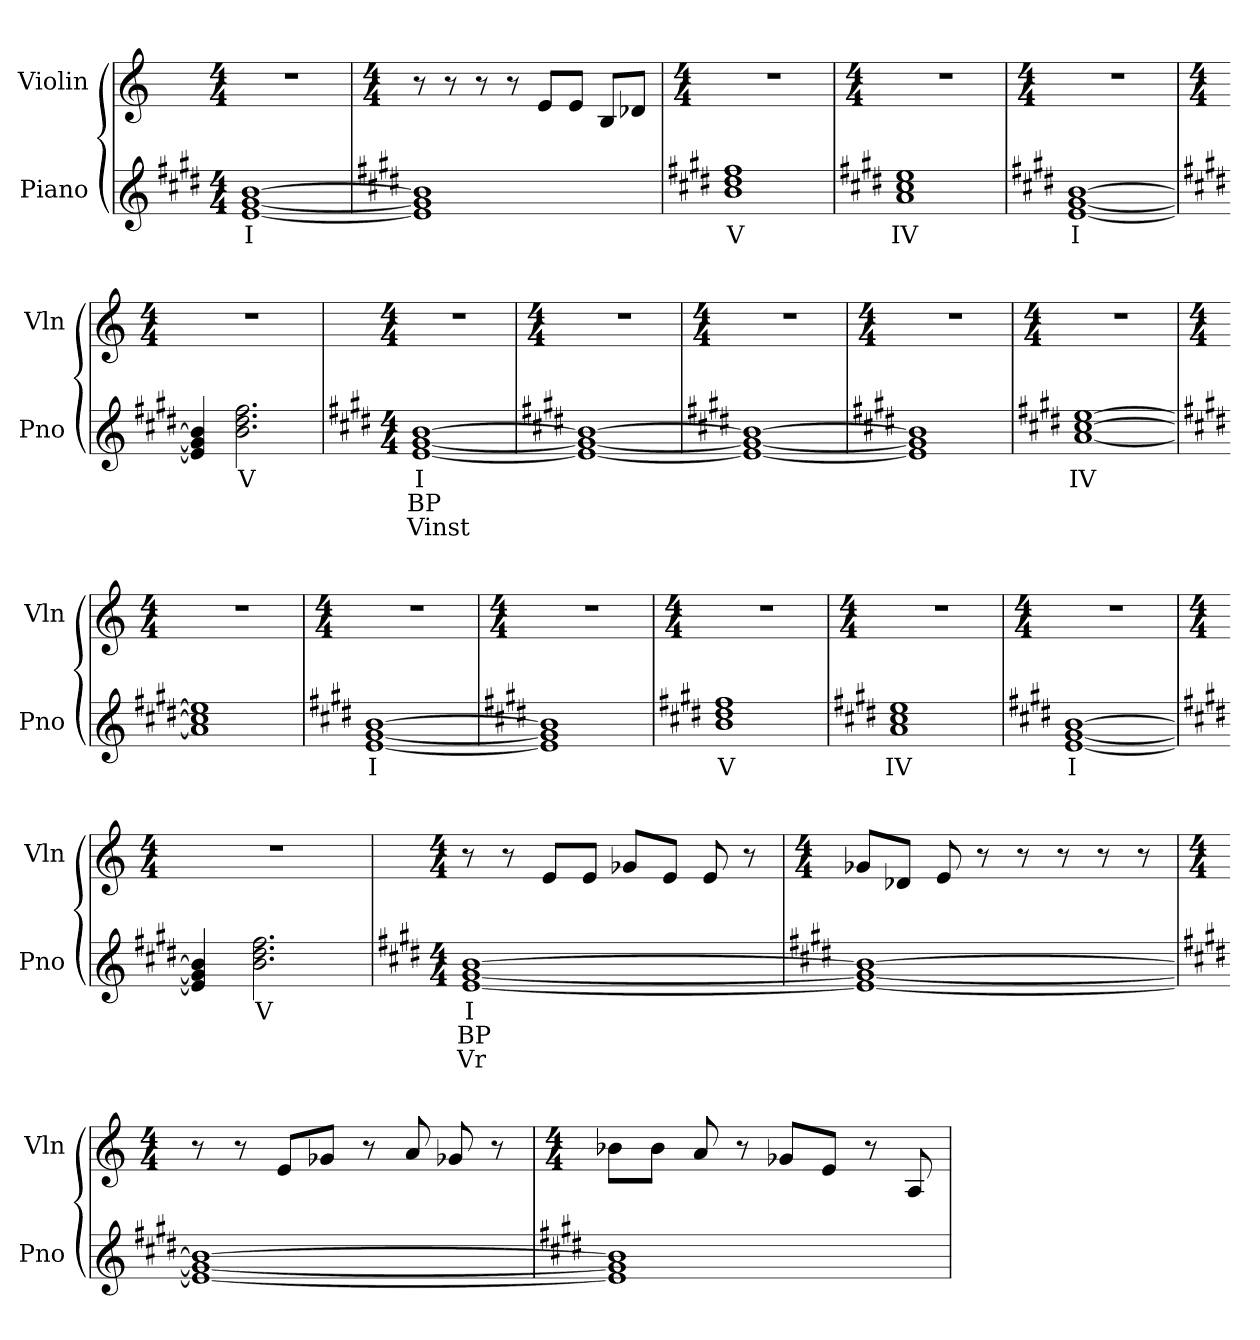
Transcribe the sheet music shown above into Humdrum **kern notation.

**kern	**text	**text	**text	**kern
*part2	*part2	*part2	*part2	*part1
*staff2	*staff2	*staff2	*staff2	*staff1
*I"Piano	*	*	*	*I"Violin
*I'Pno	*	*	*	*I'Vln
*k[f#c#g#d#]	*	*	*	*
*E:	*	*	*	*
*M4/4	*	*	*	*M4/4
=	=	=	=	=
[1e [1g# [1b	I	.	.	1r
=	=	=	=	=
*k[f#c#g#d#]	*	*	*	*
*E:	*	*	*	*
*	*	*	*	*M4/4
1e] 1g#] 1b]	.	.	.	8r
.	.	.	.	8r
.	.	.	.	8r
.	.	.	.	8r
.	.	.	.	8eL
.	.	.	.	8eJ
.	.	.	.	8BL
.	.	.	.	8d-XJ
=	=	=	=	=
*k[f#c#g#d#]	*	*	*	*
*E:	*	*	*	*
*	*	*	*	*M4/4
1b 1dd# 1ff#	V	.	.	1r
=	=	=	=	=
*k[f#c#g#d#]	*	*	*	*
*E:	*	*	*	*
*	*	*	*	*M4/4
1a 1cc# 1ee	IV	.	.	1r
=	=	=	=	=
*k[f#c#g#d#]	*	*	*	*
*E:	*	*	*	*
*	*	*	*	*M4/4
[1e [1g# [1b	I	.	.	1r
=	=	=	=	=
*k[f#c#g#d#]	*	*	*	*
*E:	*	*	*	*
*	*	*	*	*M4/4
4e] 4g#] 4b]	.	.	.	1r
2.b 2.dd# 2.ff#	V	.	.	.
=	=	=	=	=
*k[f#c#g#d#]	*	*	*	*
*E:	*	*	*	*
*M4/4	*	*	*	*M4/4
[1e [1g# [1b	I	BP	Vinst	1r
=	=	=	=	=
*k[f#c#g#d#]	*	*	*	*
*E:	*	*	*	*
*	*	*	*	*M4/4
1e_ 1g#_ 1b_	.	.	.	1r
=	=	=	=	=
*k[f#c#g#d#]	*	*	*	*
*E:	*	*	*	*
*	*	*	*	*M4/4
1e_ 1g#_ 1b_	.	.	.	1r
=	=	=	=	=
*k[f#c#g#d#]	*	*	*	*
*E:	*	*	*	*
*	*	*	*	*M4/4
1e] 1g#] 1b]	.	.	.	1r
=	=	=	=	=
*k[f#c#g#d#]	*	*	*	*
*E:	*	*	*	*
*	*	*	*	*M4/4
[1a [1cc# [1ee	IV	.	.	1r
=	=	=	=	=
*k[f#c#g#d#]	*	*	*	*
*E:	*	*	*	*
*	*	*	*	*M4/4
1a] 1cc#] 1ee]	.	.	.	1r
=	=	=	=	=
*k[f#c#g#d#]	*	*	*	*
*E:	*	*	*	*
*	*	*	*	*M4/4
[1e [1g# [1b	I	.	.	1r
=	=	=	=	=
*k[f#c#g#d#]	*	*	*	*
*E:	*	*	*	*
*	*	*	*	*M4/4
1e] 1g#] 1b]	.	.	.	1r
=	=	=	=	=
*k[f#c#g#d#]	*	*	*	*
*E:	*	*	*	*
*	*	*	*	*M4/4
1b 1dd# 1ff#	V	.	.	1r
=	=	=	=	=
*k[f#c#g#d#]	*	*	*	*
*E:	*	*	*	*
*	*	*	*	*M4/4
1a 1cc# 1ee	IV	.	.	1r
=	=	=	=	=
*k[f#c#g#d#]	*	*	*	*
*E:	*	*	*	*
*	*	*	*	*M4/4
[1e [1g# [1b	I	.	.	1r
=	=	=	=	=
*k[f#c#g#d#]	*	*	*	*
*E:	*	*	*	*
*	*	*	*	*M4/4
4e] 4g#] 4b]	.	.	.	1r
2.b 2.dd# 2.ff#	V	.	.	.
=	=	=	=	=
*k[f#c#g#d#]	*	*	*	*
*E:	*	*	*	*
*M4/4	*	*	*	*M4/4
[1e [1g# [1b	I	BP	Vr	8r
.	.	.	.	8r
.	.	.	.	8eL
.	.	.	.	8eJ
.	.	.	.	8g-XL
.	.	.	.	8eJ
.	.	.	.	8e
.	.	.	.	8r
=	=	=	=	=
*k[f#c#g#d#]	*	*	*	*
*E:	*	*	*	*
*	*	*	*	*M4/4
1e_ 1g#_ 1b_	.	.	.	8g-XL
.	.	.	.	8d-XJ
.	.	.	.	8e
.	.	.	.	8r
.	.	.	.	8r
.	.	.	.	8r
.	.	.	.	8r
.	.	.	.	8r
=	=	=	=	=
*k[f#c#g#d#]	*	*	*	*
*E:	*	*	*	*
*	*	*	*	*M4/4
1e_ 1g#_ 1b_	.	.	.	8r
.	.	.	.	8r
.	.	.	.	8eL
.	.	.	.	8g-XJ
.	.	.	.	8r
.	.	.	.	8a
.	.	.	.	8g-X
.	.	.	.	8r
=	=	=	=	=
*k[f#c#g#d#]	*	*	*	*
*E:	*	*	*	*
*	*	*	*	*M4/4
1e] 1g#] 1b]	.	.	.	8b-XL
.	.	.	.	8b-J
.	.	.	.	8a
.	.	.	.	8r
.	.	.	.	8g-XL
.	.	.	.	8eJ
.	.	.	.	8r
.	.	.	.	8A
=	=	=	=	=
*-	*-	*-	*-	*-
